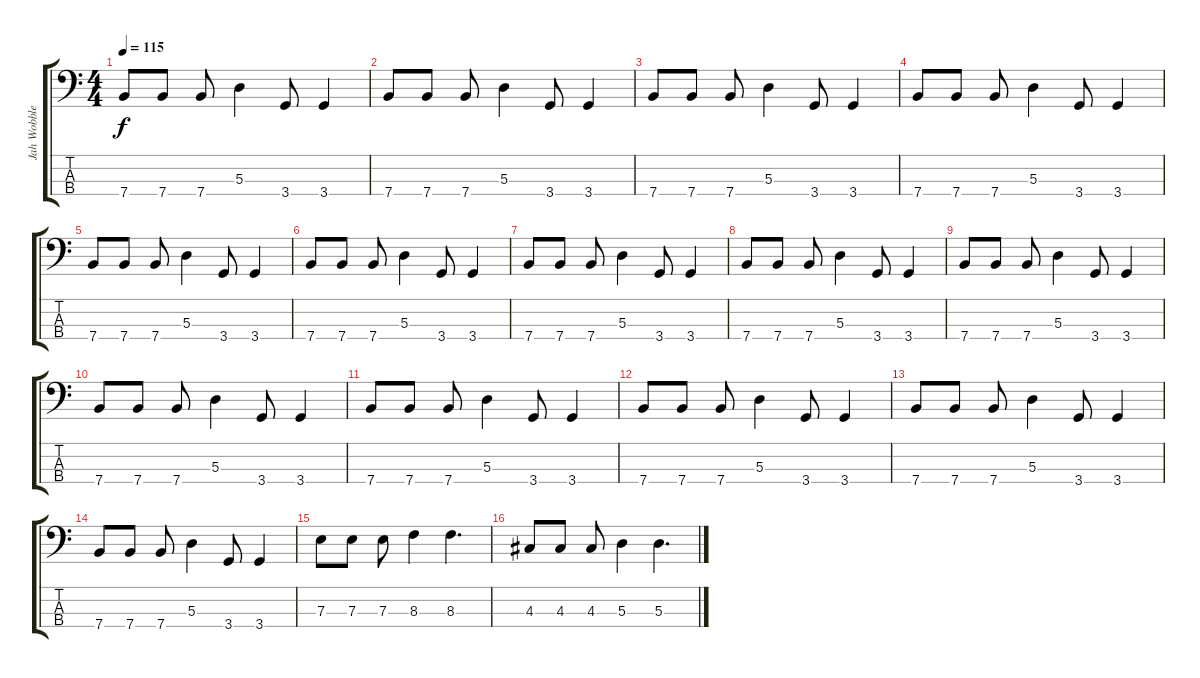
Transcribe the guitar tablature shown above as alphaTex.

\track ("Jah Wobble-Bass" "Jah Wobble") {instrument electricbassfinger}
\staff {score tabs}
\tuning (G2 D2 A1 E1) {hide}
\ts (4 4)
\tempo 115
\clef f4
\ks c
7.4.8{dy f} 7.4.8 7.4.8 5.3.4 3.4.8 3.4.4 |
7.4.8 7.4.8 7.4.8 5.3.4 3.4.8 3.4.4 |
7.4.8 7.4.8 7.4.8 5.3.4 3.4.8 3.4.4 |
7.4.8 7.4.8 7.4.8 5.3.4 3.4.8 3.4.4 |
7.4.8 7.4.8 7.4.8 5.3.4 3.4.8 3.4.4 |
7.4.8 7.4.8 7.4.8 5.3.4 3.4.8 3.4.4 |
7.4.8 7.4.8 7.4.8 5.3.4 3.4.8 3.4.4 |
7.4.8 7.4.8 7.4.8 5.3.4 3.4.8 3.4.4 |
7.4.8 7.4.8 7.4.8 5.3.4 3.4.8 3.4.4 |
7.4.8 7.4.8 7.4.8 5.3.4 3.4.8 3.4.4 |
7.4.8 7.4.8 7.4.8 5.3.4 3.4.8 3.4.4 |
7.4.8 7.4.8 7.4.8 5.3.4 3.4.8 3.4.4 |
7.4.8 7.4.8 7.4.8 5.3.4 3.4.8 3.4.4 |
7.4.8 7.4.8 7.4.8 5.3.4 3.4.8 3.4.4 |
7.3.8 7.3.8 7.3.8 8.3.4 8.3.4{d} |
4.3.8 4.3.8 4.3.8 5.3.4 5.3.4{d}
